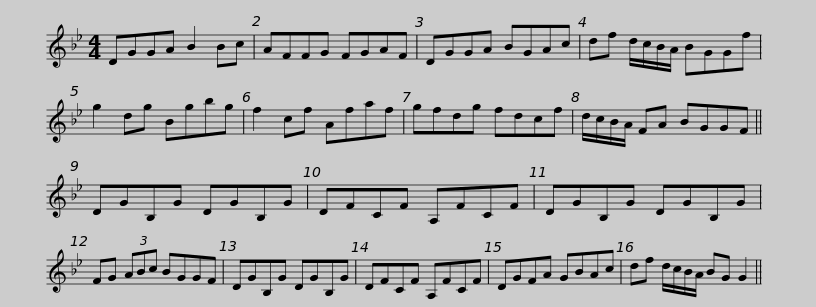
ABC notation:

X:1
L:1/8
M:4/4
I:linebreak $
K:Gmin
V:1 treble
V:1
 DGGA B2 Bc | AFFG FGAF | DGGA BGAc | df d/c/B/A/ BGGf | g2 dg Bgbg |$ %5
 f2 cf Afaf | gfdg fdcf | d/c/B/A/ FA BGGF || DGB,G DGB,G | DFCF A,FCF |$ %10
 DGB,G DGB,G | FG (3ABc BGGF | DGB,G DGB,G | DFCF A,FCF | DGFA GBAc |$ %15
 df d/c/B/A/ BG G2 || %16
